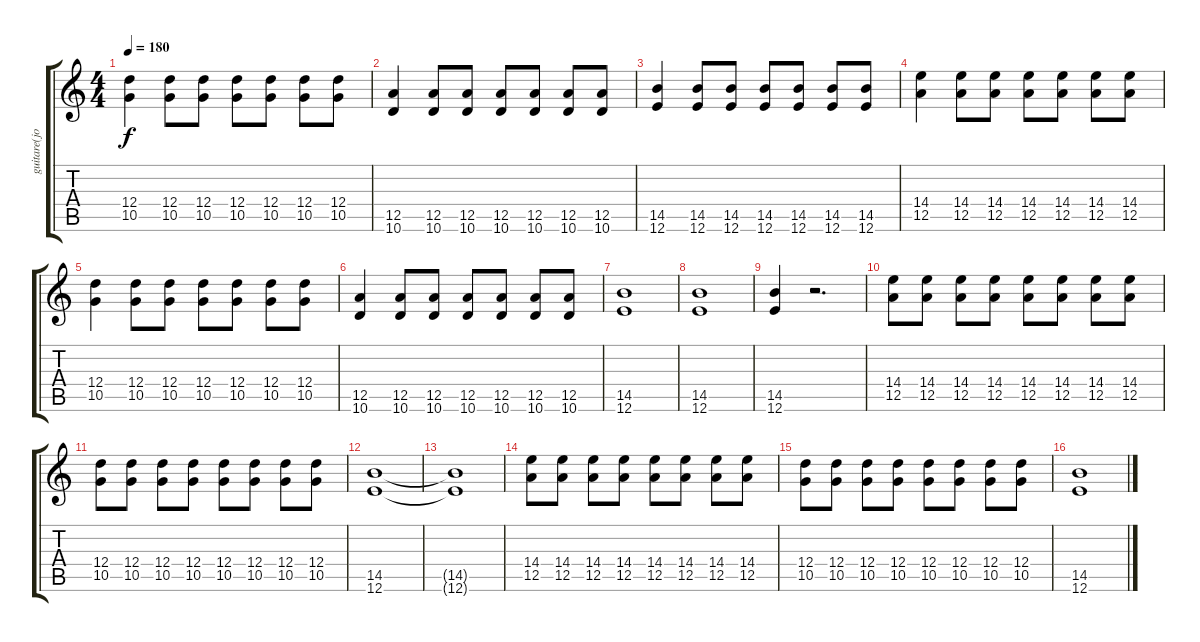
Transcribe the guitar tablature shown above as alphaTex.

\track ("guitare(jonny)" "guitare(jo") {instrument distortionguitar}
\staff {score tabs}
\tuning (E4 B3 G3 D3 A2 E2) {hide}
\ts (4 4)
\tempo 180
\clef g2
\ks c
(12.4 10.5).4{dy f} (12.4 10.5).8 (12.4 10.5).8 (12.4 10.5).8 (12.4 10.5).8 (12.4 10.5).8 (12.4 10.5).8 |
(12.5 10.6).4 (12.5 10.6).8 (12.5 10.6).8 (12.5 10.6).8 (12.5 10.6).8 (12.5 10.6).8 (12.5 10.6).8 |
(14.5 12.6).4 (14.5 12.6).8 (14.5 12.6).8 (14.5 12.6).8 (14.5 12.6).8 (14.5 12.6).8 (14.5 12.6).8 |
(14.4 12.5).4 (14.4 12.5).8 (14.4 12.5).8 (14.4 12.5).8 (14.4 12.5).8 (14.4 12.5).8 (14.4 12.5).8 |
(12.4 10.5).4 (12.4 10.5).8 (12.4 10.5).8 (12.4 10.5).8 (12.4 10.5).8 (12.4 10.5).8 (12.4 10.5).8 |
(12.5 10.6).4 (12.5 10.6).8 (12.5 10.6).8 (12.5 10.6).8 (12.5 10.6).8 (12.5 10.6).8 (12.5 10.6).8 |
(14.5 12.6).1 |
(14.5 12.6).1 |
(14.5 12.6).4 r.2{d} |
(14.4 12.5).8 (14.4 12.5).8 (14.4 12.5).8 (14.4 12.5).8 (14.4 12.5).8 (14.4 12.5).8 (14.4 12.5).8 (14.4 12.5).8 |
(12.4 10.5).8 (12.4 10.5).8 (12.4 10.5).8 (12.4 10.5).8 (12.4 10.5).8 (12.4 10.5).8 (12.4 10.5).8 (12.4 10.5).8 |
(14.5 12.6).1 |
(14.5{t} 12.6{t}).1 |
(14.4 12.5).8 (14.4 12.5).8 (14.4 12.5).8 (14.4 12.5).8 (14.4 12.5).8 (14.4 12.5).8 (14.4 12.5).8 (14.4 12.5).8 |
(12.4 10.5).8 (12.4 10.5).8 (12.4 10.5).8 (12.4 10.5).8 (12.4 10.5).8 (12.4 10.5).8 (12.4 10.5).8 (12.4 10.5).8 |
(14.5 12.6).1
